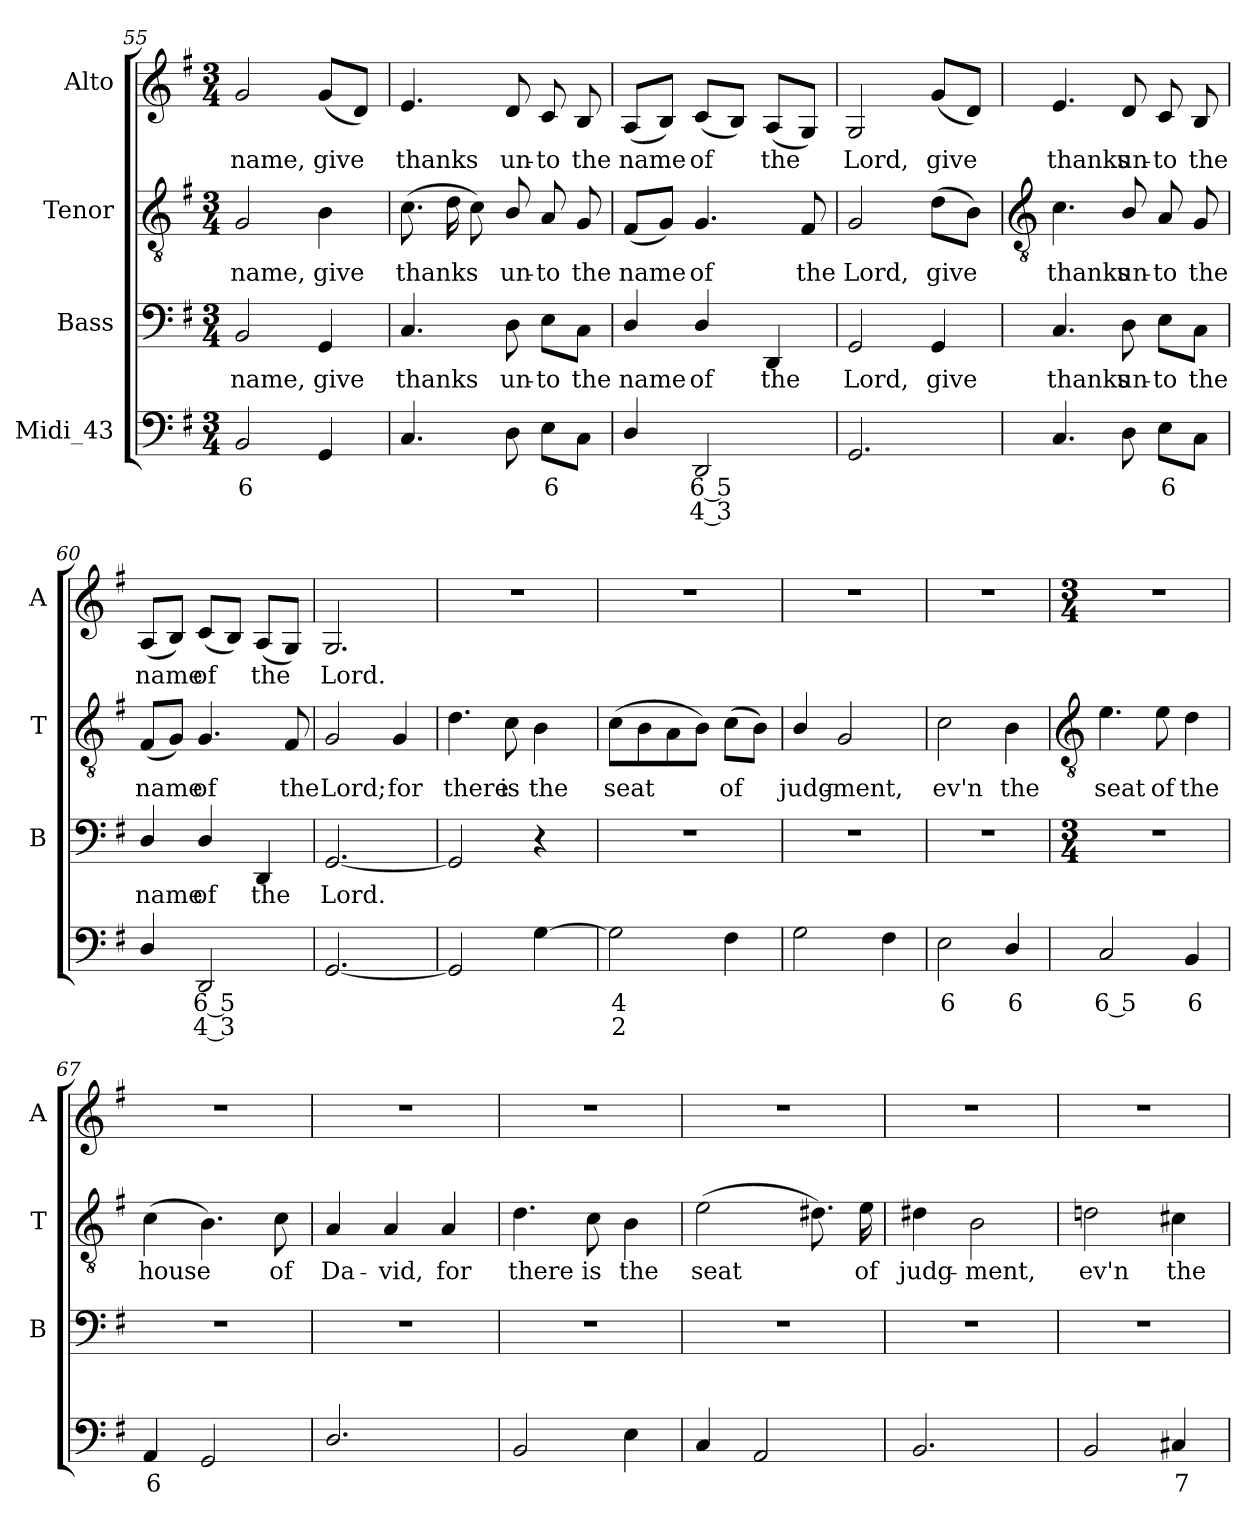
**kern	**text	**text	**kern	**text	**kern	**text	**kern	**text
*part4	*part4	*part4	*part3	*part3	*part2	*part2	*part1	*part1
*staff4	*staff4	*staff4	*staff3	*staff3	*staff2	*staff2	*staff1	*staff1
*I"Midi_43	*	*	*I"Bass	*	*I"Tenor	*	*I"Alto	*
*	*	*	*I'B	*	*I'T	*	*I'A	*
*clefF4	*	*	*clefF4	*	*clefGv2	*	*clefG2	*
*k[f#]	*	*	*k[f#]	*	*k[f#]	*	*k[f#]	*
*G:	*	*	*G:	*	*G:	*	*G:	*
*M3/4	*	*	*M3/4	*	*M3/4	*	*M3/4	*
=55	=55	=55	=55	=55	=55	=55	=55	=55
!	!LO:LY:b	!	!	!LO:LY:b	!	!LO:LY:b	!	!LO:LY:b
2BB	6	.	2BB	name,	2G	name,	2g	name,
!	!	!	!	!LO:LY:b	!	!LO:LY:b	!	!LO:LY:b
4GG	.	.	4GG	give	4B	give	(<8gL	give
.	.	.	.	.	.	.	8dJ)	.
=56	=56	=56	=56	=56	=56	=56	=56	=56
!	!	!	!	!LO:LY:b	!	!LO:LY:b	!	!LO:LY:b
4.C	.	.	4.C	thanks	(>8.cL	thanks	4.e	thanks
.	.	.	.	.	16dL	.	.	.
.	.	.	.	.	8cJ)	.	.	.
!	!	!	!	!LO:LY:b	!	!LO:LY:b	!	!LO:LY:b
8D	.	.	8D	un-	8B/	un-	8d	un-
!	!LO:LY:b	!	!	!LO:LY:b	!	!LO:LY:b	!	!LO:LY:b
8EL	6	.	8E\L	-to	8A	-to	8c	-to
!	!	!	!	!LO:LY:b	!	!LO:LY:b	!	!LO:LY:b
8CJ	.	.	8C\J	the	8G	the	8B	the
=57	=57	=57	=57	=57	=57	=57	=57	=57
!	!	!	!	!LO:LY:b	!	!LO:LY:b	!	!LO:LY:b
4D/	.	.	4D/	name	(<8F#L	name	(<8AL	name
.	.	.	.	.	8GJ)	.	8BJ)	.
!	!LO:LY:b	!LO:LY:b	!	!LO:LY:b	!	!LO:LY:b	!	!LO:LY:b
2DD	6 5	4 3	4D/	of	4.G	of	(<8cL	of
.	.	.	.	.	.	.	8BJ)	.
!	!	!	!	!LO:LY:b	!	!	!	!LO:LY:b
.	.	.	4DD	the	.	.	(<8AL	the
!	!	!	!	!	!	!LO:LY:b	!	!
.	.	.	.	.	8F#	the	8GJ)	.
=58	=58	=58	=58	=58	=58	=58	=58	=58
!	!	!	!	!LO:LY:b	!	!LO:LY:b	!	!LO:LY:b
2.GG	.	.	2GG	Lord,	2G	Lord,	2G	Lord,
!	!	!	!	!LO:LY:b	!	!LO:LY:b	!	!LO:LY:b
.	.	.	4GG	give	(>8dL	give	(<8gL	give
.	.	.	.	.	8BJ)	.	8dJ)	.
!!LO:LB:g=z
=59	=59	=59	=59	=59	=59	=59	=59	=59
*	*	*	*	*	*clefGv2	*	*	*
!	!	!	!	!LO:LY:b	!	!LO:LY:b	!	!LO:LY:b
4.C	.	.	4.C	thanks	4.c	thanks	4.e	thanks
!	!	!	!	!LO:LY:b	!	!LO:LY:b	!	!LO:LY:b
8D	.	.	8D	un-	8B/	un-	8d	un-
!	!LO:LY:b	!	!	!LO:LY:b	!	!LO:LY:b	!	!LO:LY:b
8EL	6	.	8E\L	-to	8A	-to	8c	-to
!	!	!	!	!LO:LY:b	!	!LO:LY:b	!	!LO:LY:b
8CJ	.	.	8C\J	the	8G	the	8B	the
=60	=60	=60	=60	=60	=60	=60	=60	=60
!	!	!	!	!LO:LY:b	!	!LO:LY:b	!	!LO:LY:b
4D/	.	.	4D/	name	(<8F#L	name	(<8AL	name
.	.	.	.	.	8GJ)	.	8BJ)	.
!	!LO:LY:b	!LO:LY:b	!	!LO:LY:b	!	!LO:LY:b	!	!LO:LY:b
2DD	6 5	4 3	4D/	of	4.G	of	(<8cL	of
.	.	.	.	.	.	.	8BJ)	.
!	!	!	!	!LO:LY:b	!	!	!	!LO:LY:b
.	.	.	4DD	the	.	.	(<8AL	the
!	!	!	!	!	!	!LO:LY:b	!	!
.	.	.	.	.	8F#	the	8GJ)	.
=61	=61	=61	=61	=61	=61	=61	=61	=61
!	!	!	!	!LO:LY:b	!	!LO:LY:b	!	!LO:LY:b
[2.GG	.	.	[2.GG	Lord.	2G	Lord;	2.G	Lord.
!	!	!	!	!	!	!LO:LY:b	!	!
.	.	.	.	.	4G	for	.	.
=62	=62	=62	=62	=62	=62	=62	=62	=62
!	!	!	!	!	!	!LO:LY:b	!LO:N:vis=1	!
2GG]	.	.	2GG]	.	4.d	there	2.r	.
!	!	!	!	!	!	!LO:LY:b	!	!
.	.	.	.	.	8c	is	.	.
!	!	!	!	!	!	!LO:LY:b	!	!
[4G	.	.	4r	.	4B	the	.	.
=63	=63	=63	=63	=63	=63	=63	=63	=63
!	!LO:LY:b	!LO:LY:b	!LO:N:vis=1	!	!	!LO:LY:b	!LO:N:vis=1	!
2G]	4	2	2.r	.	(>8cL	seat	2.r	.
.	.	.	.	.	8B	.	.	.
.	.	.	.	.	8A	.	.	.
.	.	.	.	.	8BJ)	.	.	.
!	!	!	!	!	!	!LO:LY:b	!	!
4F#	.	.	.	.	(>8cL	of	.	.
.	.	.	.	.	8BJ)	.	.	.
=64	=64	=64	=64	=64	=64	=64	=64	=64
!	!	!	!LO:N:vis=1	!	!	!LO:LY:b	!LO:N:vis=1	!
2G	.	.	2.r	.	4B/	judg-	2.r	.
!	!	!	!	!	!	!LO:LY:b	!	!
.	.	.	.	.	2G	-ment,	.	.
4F#	.	.	.	.	.	.	.	.
=65	=65	=65	=65	=65	=65	=65	=65	=65
!	!LO:LY:b	!	!LO:N:vis=1	!	!	!LO:LY:b	!LO:N:vis=1	!
2E	6	.	2.r	.	2c	ev'n	2.r	.
!	!LO:LY:b	!	!	!	!	!LO:LY:b	!	!
4D/	6	.	.	.	4B	the	.	.
!!LO:LB:g=z
=66	=66	=66	=66	=66	=66	=66	=66	=66
*	*	*	*	*	*clefGv2	*	*	*
*	*	*	*M3/4	*	*	*	*M3/4	*
!	!LO:LY:b	!	!	!	!	!LO:LY:b	!	!
2C	6 5	.	2.r	.	4.e	seat	2.r	.
!	!	!	!	!	!	!LO:LY:b	!	!
.	.	.	.	.	8e	of	.	.
!	!LO:LY:b	!	!	!	!	!LO:LY:b	!	!
4BB	6	.	.	.	4d	the	.	.
=67	=67	=67	=67	=67	=67	=67	=67	=67
!	!LO:LY:b	!	!	!	!	!LO:LY:b	!	!
4AA	6	.	2.r	.	(>4c	house	2.r	.
2GG	.	.	.	.	4.B)	.	.	.
!	!	!	!	!	!	!LO:LY:b	!	!
.	.	.	.	.	8c	of	.	.
=68	=68	=68	=68	=68	=68	=68	=68	=68
!	!	!	!	!	!	!LO:LY:b	!	!
2.D/	.	.	2.r	.	4A	Da-	2.r	.
!	!	!	!	!	!	!LO:LY:b	!	!
.	.	.	.	.	4A	-vid,	.	.
!	!	!	!	!	!	!LO:LY:b	!	!
.	.	.	.	.	4A	for	.	.
=69	=69	=69	=69	=69	=69	=69	=69	=69
!	!	!	!	!	!	!LO:LY:b	!	!
2BB	.	.	2.r	.	4.d	there	2.r	.
!	!	!	!	!	!	!LO:LY:b	!	!
.	.	.	.	.	8c	is	.	.
!	!	!	!	!	!	!LO:LY:b	!	!
4E	.	.	.	.	4B	the	.	.
=70	=70	=70	=70	=70	=70	=70	=70	=70
!	!	!	!	!	!	!LO:LY:b	!	!
4C	.	.	2.r	.	(>2e	seat	2.r	.
2AA	.	.	.	.	.	.	.	.
.	.	.	.	.	8.d#X)	.	.	.
!	!	!	!	!	!	!LO:LY:b	!	!
.	.	.	.	.	16e	of	.	.
=71	=71	=71	=71	=71	=71	=71	=71	=71
!	!	!	!	!	!	!LO:LY:b	!	!
2.BB	.	.	2.r	.	4d#X	judg-	2.r	.
!	!	!	!	!	!	!LO:LY:b	!	!
.	.	.	.	.	2B	-ment,	.	.
=72	=72	=72	=72	=72	=72	=72	=72	=72
!	!	!	!	!	!	!LO:LY:b	!	!
2BB	.	.	2.r	.	2dn	ev'n	2.r	.
!	!LO:LY:b	!	!	!	!	!LO:LY:b	!	!
4C#X	7	.	.	.	4c#X	the	.	.
=	=	=	=	=	=	=	=	=
*-	*-	*-	*-	*-	*-	*-	*-	*-
